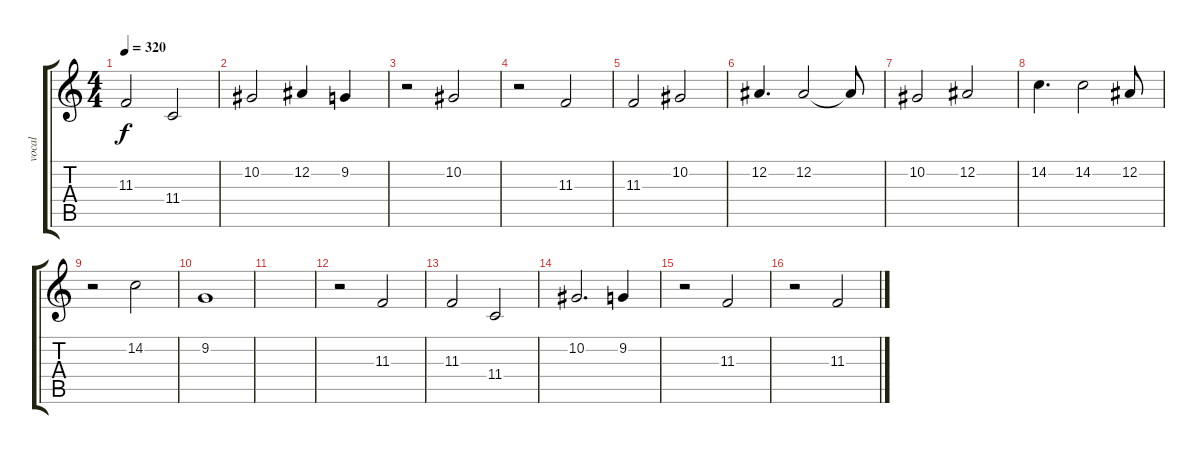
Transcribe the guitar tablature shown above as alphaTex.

\track ("vocal" "vocal") {instrument choiraahs}
\staff {score tabs}
\tuning (Eb4 Bb3 Gb3 Db3 Ab2 Eb2) {hide}
\ts (4 4)
\tempo 320
\clef g2
\ks c
11.3.2{dy f} 11.4.2 |
10.2.2 12.2.4 9.2.4 |
r.2 10.2.2 |
r.2 11.3.2 |
11.3.2 10.2.2 |
12.2.4{d} 12.2.2 12.2{t}.8 |
10.2.2 12.2.2 |
14.2.4{d} 14.2.2 12.2.8 |
r.2 14.2.2 |
9.2.1 |
|
r.2 11.3.2 |
11.3.2 11.4.2 |
10.2.2{d} 9.2.4 |
r.2 11.3.2 |
r.2 11.3.2
